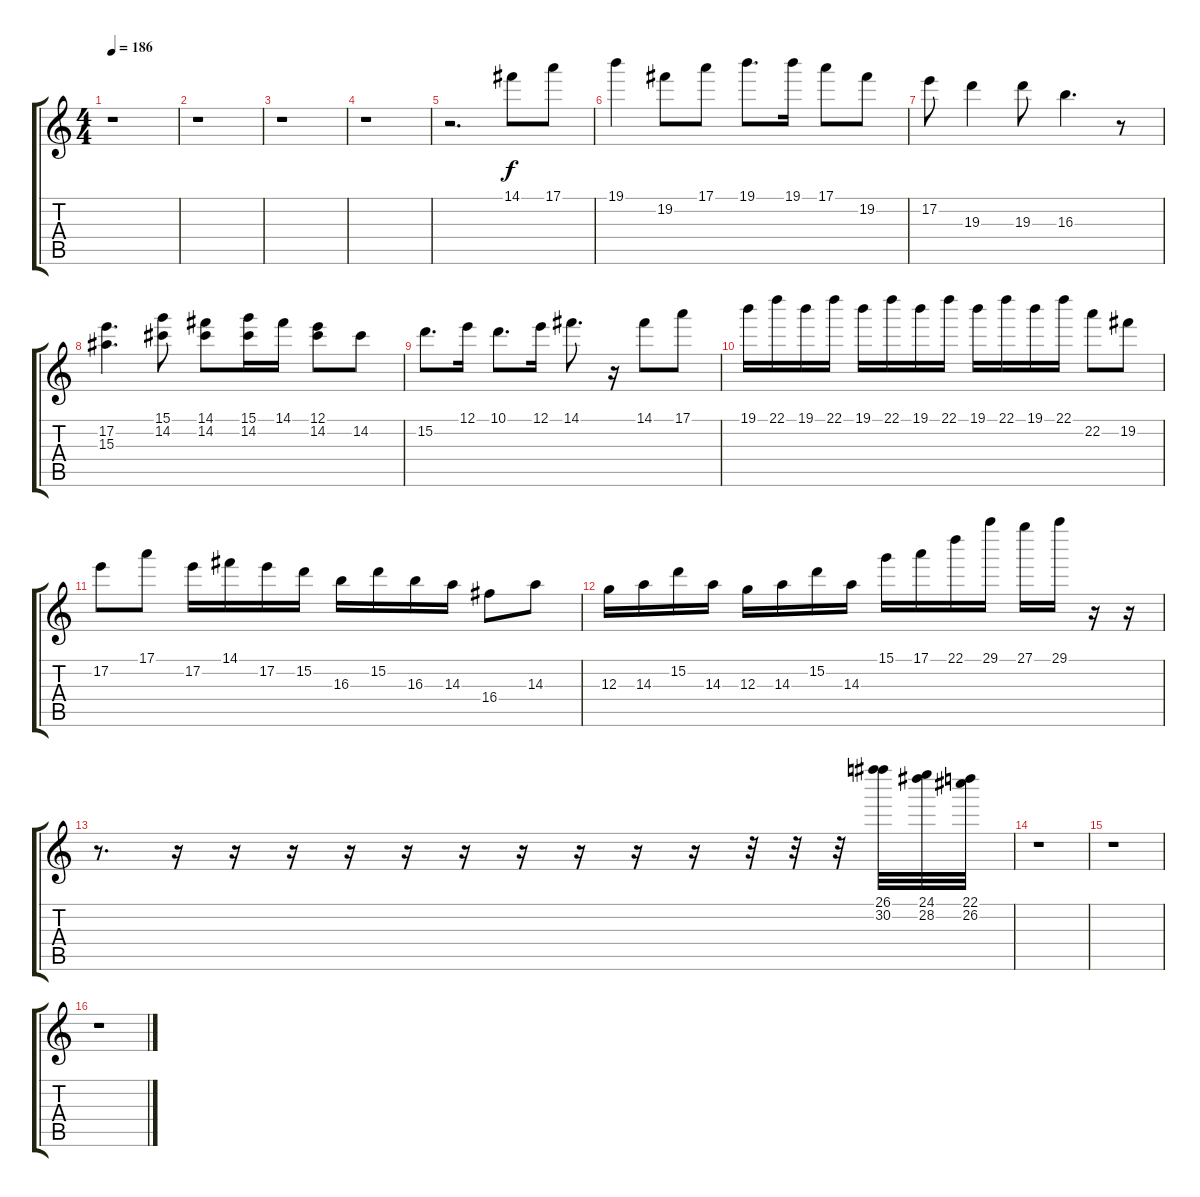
\track "" {instrument overdrivenguitar}
\staff {score tabs}
\tuning (E4 B3 G3 D3 A2 E2) {hide}
\ts (4 4)
\tempo 186
\clef g2
\ks c
r.1{dy f} |
r.1 |
r.1 |
r.1 |
r.2{d} 14.1.8 17.1.8 |
19.1.4 19.2.8 17.1.8 19.1.8{d} 19.1.16 17.1.8 19.2.8 |
17.2.8 19.3.4 19.3.8 16.3.4{d} r.8 |
(17.2 15.3).4{d} (15.1 14.2).8 (14.1 14.2).8 (15.1 14.2).16 14.1.16 (12.1 14.2).8 14.2.8 |
15.2.8{d} 12.1.16 10.1.8{d} 12.1.16 14.1.8{d} r.16 14.1.8 17.1.8 |
19.1.16 22.1.16 19.1.16 22.1.16 19.1.16 22.1.16 19.1.16 22.1.16 19.1.16 22.1.16 19.1.16 22.1.16 22.2.8 19.2.8 |
17.2.8 17.1.8 17.2.16 14.1.16 17.2.16 15.2.16 16.3.16 15.2.16 16.3.16 14.3.16 16.4.8 14.3.8 |
12.3.16 14.3.16 15.2.16 14.3.16 12.3.16 14.3.16 15.2.16 14.3.16 15.1.16 17.1.16 22.1.16 29.1.16 27.1.16 29.1.16 r.16 r.16 |
r.8{d} r.16 r.16 r.16 r.16 r.16 r.16 r.16 r.16 r.16 r.16 r.32 r.32 r.32 (26.1 30.2).32 (24.1 28.2).32 (22.1 26.2).32 |
r.1 |
r.1 |
r.1
